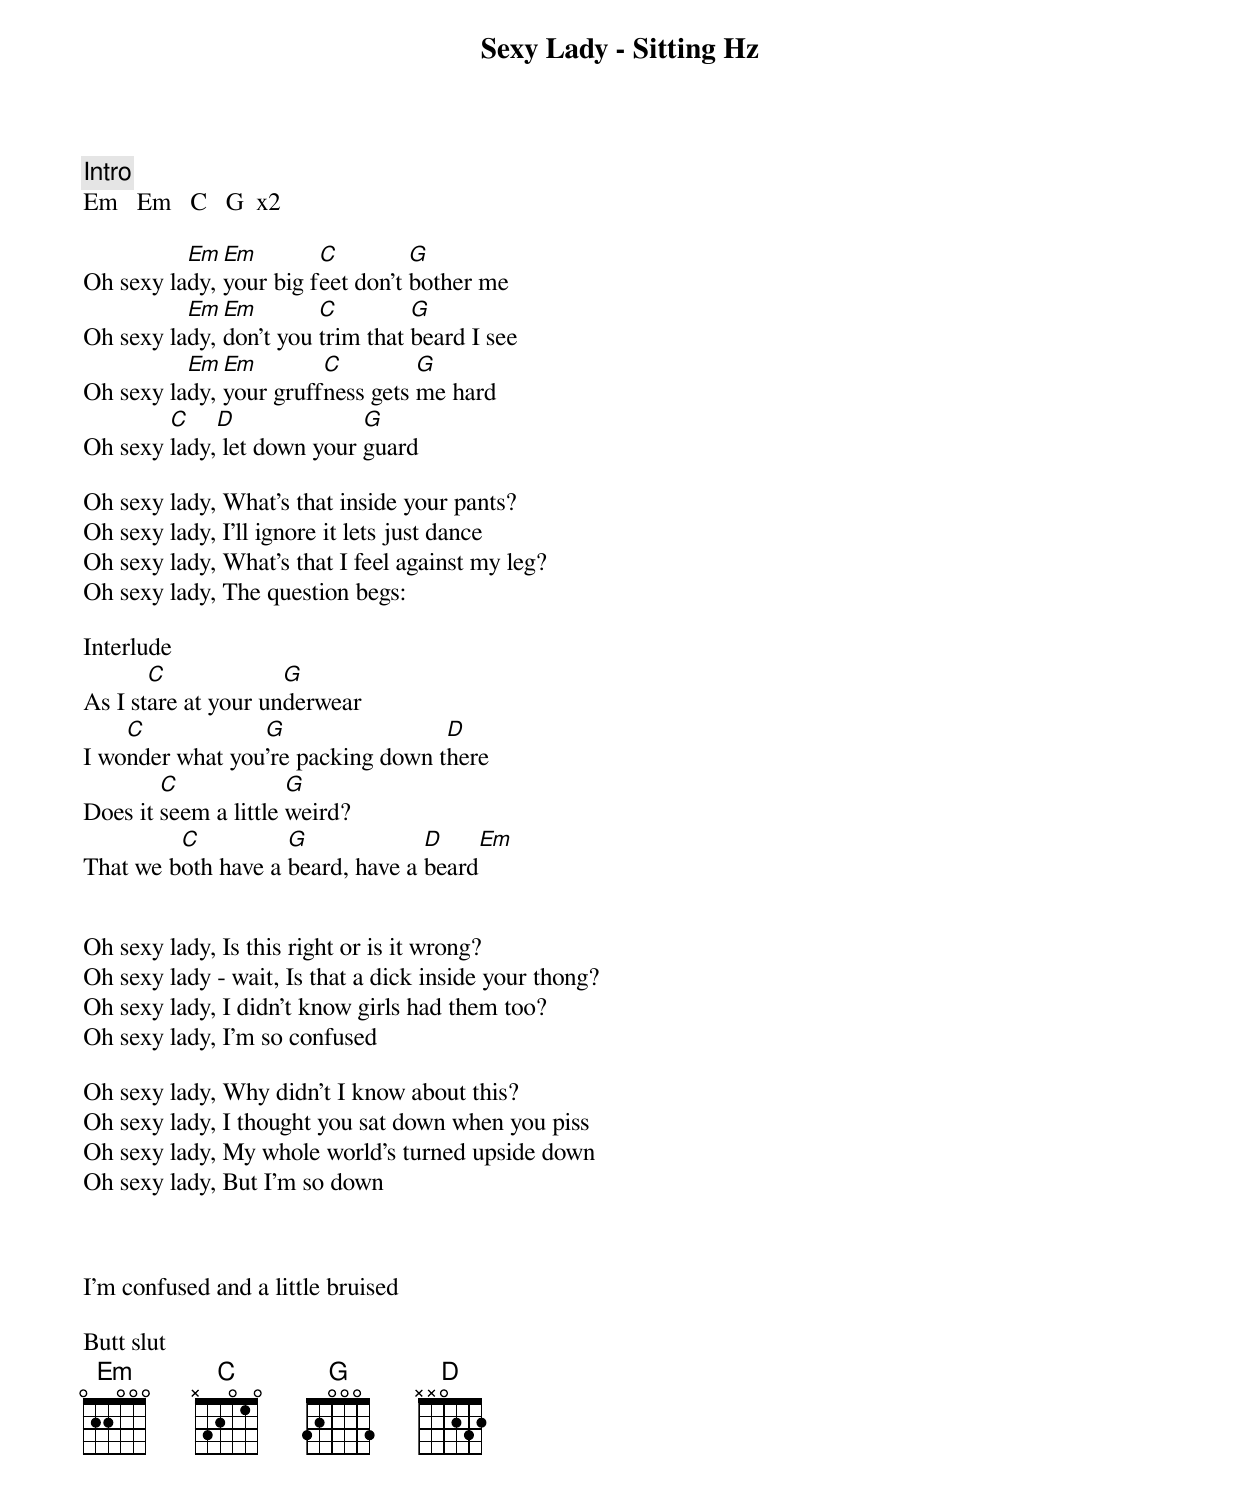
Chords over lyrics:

Sexy Lady - Sitting Hz

Intro
Em   Em   C   G  x2

          Em  Em        C         G
Oh sexy lady, your big feet don’t bother me
          Em  Em        C         G
Oh sexy lady, don’t you trim that beard I see
          Em  Em        C         G
Oh sexy lady, your gruffness gets me hard
        C    D              G
Oh sexy lady, let down your guard

Oh sexy lady, What’s that inside your pants?
Oh sexy lady, I’ll ignore it lets just dance
Oh sexy lady, What’s that I feel against my leg?
Oh sexy lady, The question begs:

Interlude
       C             G
As I stare at your underwear
    C            G                 D
I wonder what you’re packing down there
        C             G
Does it seem a little weird?
         C          G             D         Em
That we both have a beard, have a beard


Oh sexy lady, Is this right or is it wrong?
Oh sexy lady - wait, Is that a dick inside your thong?
Oh sexy lady, I didn’t know girls had them too?
Oh sexy lady, I’m so confused

Oh sexy lady, Why didn’t I know about this?
Oh sexy lady, I thought you sat down when you piss
Oh sexy lady, My whole world’s turned upside down
Oh sexy lady, But I’m so down



I’m confused and a little bruised

Butt slut
